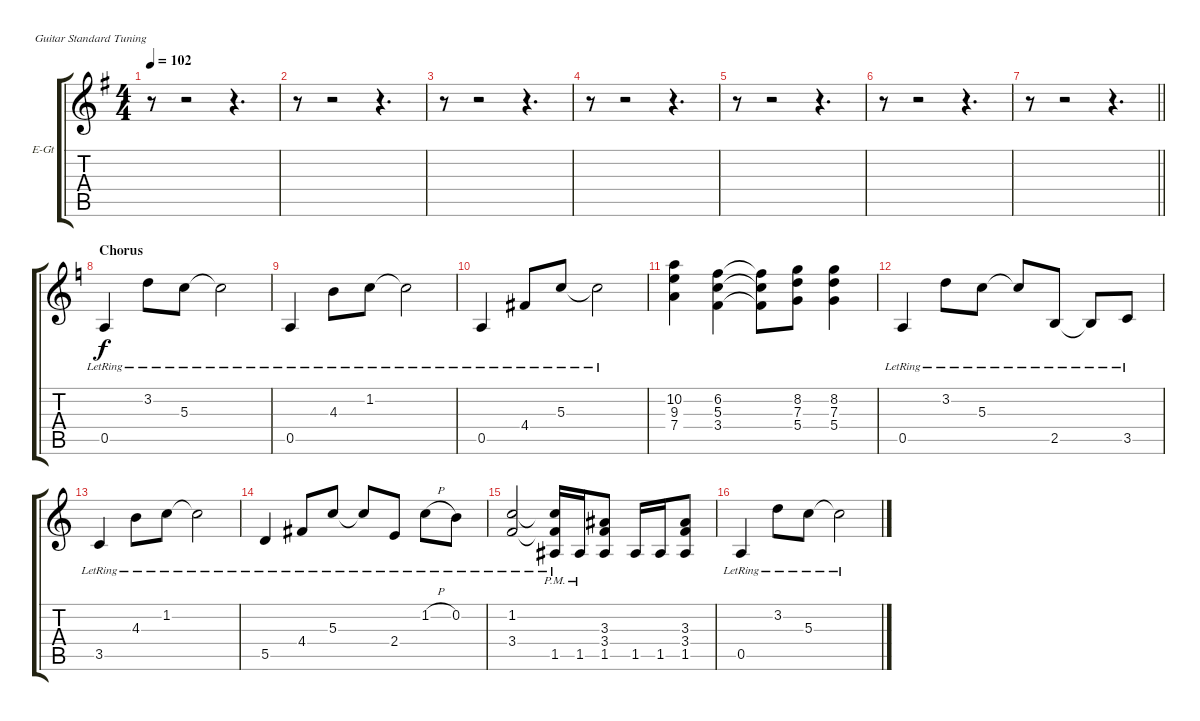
\bracketExtendMode groupsimilarinstruments
\firstSystemTrackNameOrientation horizontal
\otherSystemsTrackNameOrientation horizontal
\track ("Guitar 1" "E-Gt") {instrument electricguitarclean}
\staff {score tabs}
\tuning (E4 B3 G3 D3 A2 E2)
\ts (4 4)
\tempo 102
\clef g2
\ks g
r.8{dy f} r.2 r.4{d} |
r.8 r.2 r.4{d} |
r.8 r.2 r.4{d} |
r.8 r.2 r.4{d} |
r.8 r.2 r.4{d} |
r.8 r.2 r.4{d} |
\barLineRight lightlight
r.8 r.2 r.4{d} |
\section ("" "Chorus")
\ks c
0.5{lr}.4 3.2{lr}.8 5.3{lr}.8 5.3{lr t}.2 |
0.5{lr}.4 4.3{lr}.8 1.2{lr}.8 1.2{lr t}.2 |
0.5{lr}.4 4.4{lr}.8 5.3{lr}.8 5.3{lr t}.2 |
(10.2 9.3 7.4).4 (6.2 5.3 3.4).4 (6.2{t} 5.3{t} 3.4{t}).8 (8.2 7.3 5.4).8 (8.2 7.3 5.4).4 |
0.5{lr}.4 3.2{lr}.8 5.3{lr}.8 5.3{lr t}.8 2.5{lr}.8 2.5{lr t}.8 3.5{lr}.8 |
3.5{lr}.4 4.3{lr}.8 1.2{lr}.8 1.2{lr t}.2 |
5.5{lr}.4 4.4{lr}.8 5.3{lr}.8 5.3{lr t}.8 2.4{lr}.8 1.2{h lr}.8 0.2{lr}.8 |
(1.2{lr} 3.4{lr}).2 (1.2{lr t} 3.4{lr t} 1.5{pm}).16 1.5{pm}.16 (3.3 3.4 1.5).8 1.5.16 1.5.16 (3.3 3.4 1.5).8 |
0.5{lr}.4 3.2{lr}.8 5.3{lr}.8 5.3{lr t}.2
